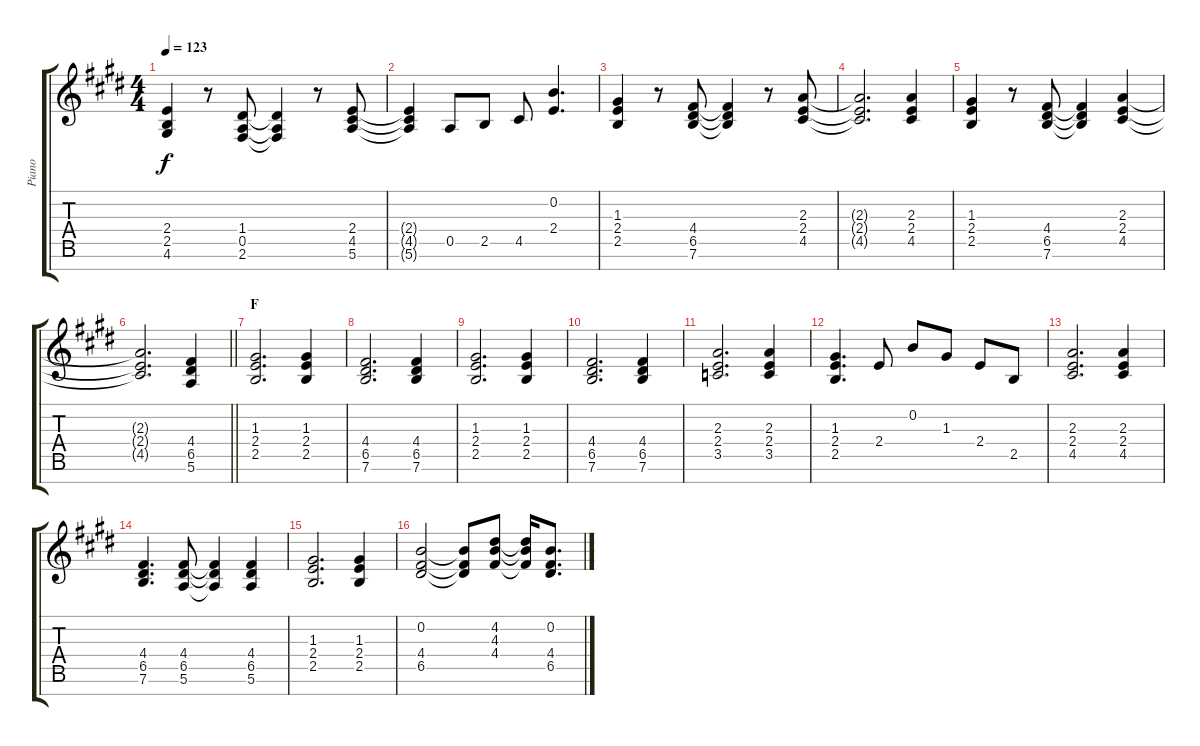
\track ("Piano" "Piano") {instrument acousticgrandpiano}
\staff {score tabs}
\tuning (E5 B4 G4 D4 A3 E3 B2) {hide}
\ts (4 4)
\tempo 123
\clef g2
\ks e
(2.4 2.5 4.6).4{dy f} r.8 (1.4 0.5 2.6).8 (1.4{t} 0.5{t} 2.6{t}).4 r.8 (2.4 4.5 5.6).8 |
(2.4{t} 4.5{t} 5.6{t}).4 0.5.8 2.5.8 4.5.8 (0.2 2.4).4{d} |
(1.3 2.4 2.5).4 r.8 (4.4 6.5 7.6).8 (4.4{t} 6.5{t} 7.6{t}).4 r.8 (2.3 2.4 4.5).8 |
(2.3{t} 2.4{t} 4.5{t}).2{d} (2.3 2.4 4.5).4 |
(1.3 2.4 2.5).4 r.8 (4.4 6.5 7.6).8 (4.4{t} 6.5{t} 7.6{t}).4 (2.3 2.4 4.5).4 |
\barLineRight lightlight
(2.3{t} 2.4{t} 4.5{t}).2{d} (4.4 6.5 5.6).4 |
\section ("" "F")
(1.3 2.4 2.5).2{d} (1.3 2.4 2.5).4 |
(4.4 6.5 7.6).2{d} (4.4 6.5 7.6).4 |
(1.3 2.4 2.5).2{d} (1.3 2.4 2.5).4 |
(4.4 6.5 7.6).2{d} (4.4 6.5 7.6).4 |
(2.3 2.4 3.5).2{d} (2.3 2.4 3.5).4 |
(1.3 2.4 2.5).4{d} 2.4.8 0.2.8 1.3.8 2.4.8 2.5.8 |
(2.3 2.4 4.5).2{d} (2.3 2.4 4.5).4 |
(4.4 6.5 7.6).4{d} (4.4 6.5 5.6).8 (4.4{t} 6.5{t} 5.6{t}).4 (4.4 6.5 5.6).4 |
(1.3 2.4 2.5).2{d} (1.3 2.4 2.5).4 |
(0.2 4.4 6.5).2 (0.2{t} 4.4{t} 6.5{t}).8 (4.2 4.3 4.4).8 (4.2{t} 4.3{t} 4.4{t}).16 (0.2 4.4 6.5).8{d}
